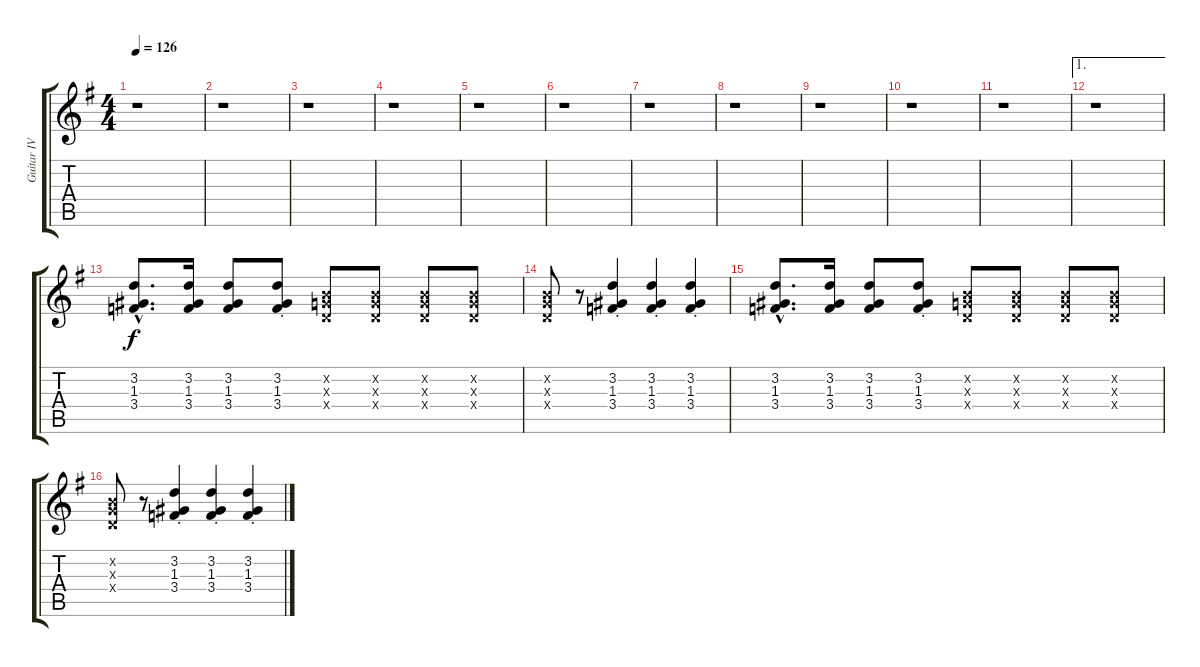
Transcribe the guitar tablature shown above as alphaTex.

\track ("Guitar IV" "Guitar IV") {instrument distortionguitar}
\staff {score tabs}
\tuning (D4 B3 G3 D3 B2 G2) {hide}
\ts (4 4)
\tempo 126
\clef g2
\ks g
r.1{dy f} |
r.1 |
r.1 |
r.1 |
r.1 |
r.1 |
r.1 |
r.1 |
r.1 |
r.1 |
r.1 |
\ae 1
r.1 |
(3.2{hac} 1.3{hac} 3.4{hac}).8{d} (3.2 1.3 3.4).16 (3.2 1.3 3.4).8 (3.2{st} 1.3{st} 3.4{st}).8 (0.2{x} 0.3{x} 0.4{x}).8 (0.2{x} 0.3{x} 0.4{x}).8 (0.2{x} 0.3{x} 0.4{x}).8 (0.2{x} 0.3{x} 0.4{x}).8 |
(0.2{x} 0.3{x} 0.4{x}).8 r.8 (3.2{st} 1.3{st} 3.4{st}).4 (3.2{st} 1.3{st} 3.4{st}).4 (3.2{st} 1.3{st} 3.4{st}).4 |
(3.2{hac} 1.3{hac} 3.4{hac}).8{d} (3.2 1.3 3.4).16 (3.2 1.3 3.4).8 (3.2{st} 1.3{st} 3.4{st}).8 (0.2{x} 0.3{x} 0.4{x}).8 (0.2{x} 0.3{x} 0.4{x}).8 (0.2{x} 0.3{x} 0.4{x}).8 (0.2{x} 0.3{x} 0.4{x}).8 |
(0.2{x} 0.3{x} 0.4{x}).8 r.8 (3.2{st} 1.3{st} 3.4{st}).4 (3.2{st} 1.3{st} 3.4{st}).4 (3.2{st} 1.3{st} 3.4{st}).4
